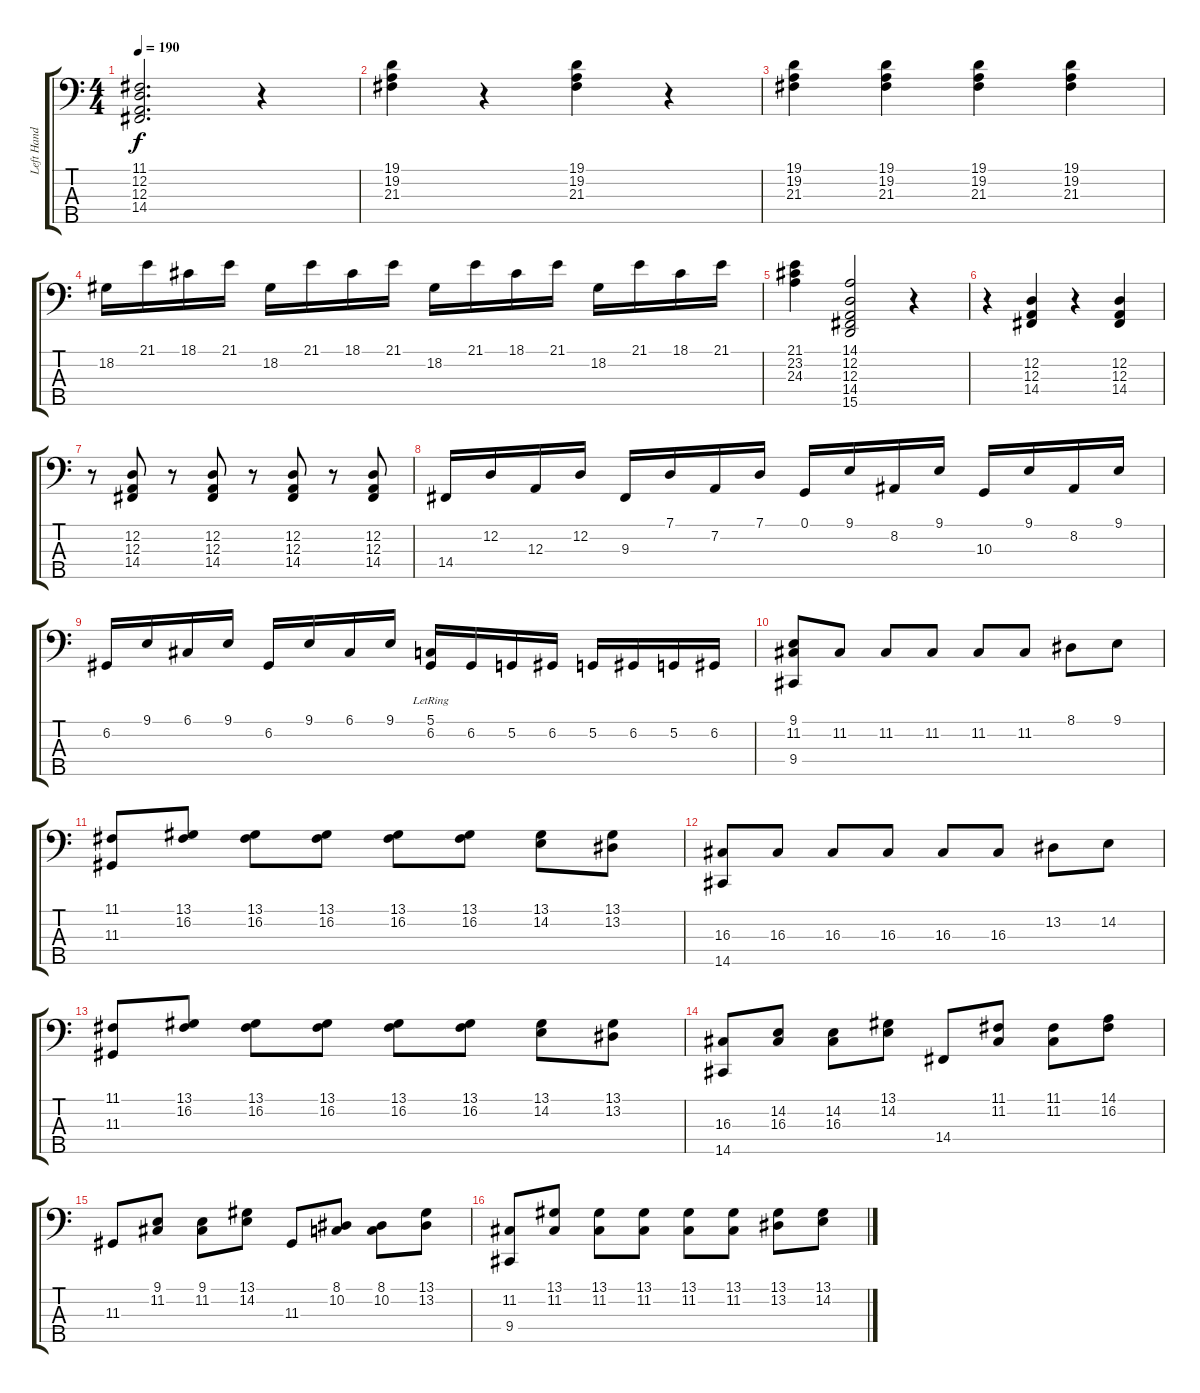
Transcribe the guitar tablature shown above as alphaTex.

\track ("Left Hand" "Left Hand") {instrument acousticgrandpiano}
\staff {score tabs}
\tuning (G2 D2 A1 E1 B0) {hide}
\ts (4 4)
\tempo 190
\clef f4
\ks c
(11.1 12.2 12.3 14.4).2{d dy f} r.4 |
(19.1 19.2 21.3).4 r.4 (19.1 19.2 21.3).4 r.4 |
(19.1 19.2 21.3).4 (19.1 19.2 21.3).4 (19.1 19.2 21.3).4 (19.1 19.2 21.3).4 |
18.2.16 21.1.16 18.1.16 21.1.16 18.2.16 21.1.16 18.1.16 21.1.16 18.2.16 21.1.16 18.1.16 21.1.16 18.2.16 21.1.16 18.1.16 21.1.16 |
(21.1 23.2 24.3).4 (14.1 12.2 12.3 14.4 15.5).2 r.4 |
r.4 (12.2 12.3 14.4).4 r.4 (12.2 12.3 14.4).4 |
r.8 (12.2 12.3 14.4).8 r.8 (12.2 12.3 14.4).8 r.8 (12.2 12.3 14.4).8 r.8 (12.2 12.3 14.4).8 |
14.4.16 12.2.16 12.3.16 12.2.16 9.3.16 7.1.16 7.2.16 7.1.16 0.1.16 9.1.16 8.2.16 9.1.16 10.3.16 9.1.16 8.2.16 9.1.16 |
6.2.16 9.1.16 6.1.16 9.1.16 6.2.16 9.1.16 6.1.16 9.1.16 (5.1{lr} 6.2).16 6.2.16 5.2.16 6.2.16 5.2.16 6.2.16 5.2.16 6.2.16 |
(9.1 11.2 9.4).8 11.2.8 11.2.8 11.2.8 11.2.8 11.2.8 8.1.8 9.1.8 |
(11.1 11.3).8 (13.1 16.2).8 (13.1 16.2).8 (13.1 16.2).8 (13.1 16.2).8 (13.1 16.2).8 (13.1 14.2).8 (13.1 13.2).8 |
(16.3 14.5).8 16.3.8 16.3.8 16.3.8 16.3.8 16.3.8 13.2.8 14.2.8 |
(11.1 11.3).8 (13.1 16.2).8 (13.1 16.2).8 (13.1 16.2).8 (13.1 16.2).8 (13.1 16.2).8 (13.1 14.2).8 (13.1 13.2).8 |
(16.3 14.5).8 (14.2 16.3).8 (14.2 16.3).8 (13.1 14.2).8 14.4.8 (11.1 11.2).8 (11.1 11.2).8 (14.1 16.2).8 |
11.3.8 (9.1 11.2).8 (9.1 11.2).8 (13.1 14.2).8 11.3.8 (8.1 10.2).8 (8.1 10.2).8 (13.1 13.2).8 |
(11.2 9.4).8 (13.1 11.2).8 (13.1 11.2).8 (13.1 11.2).8 (13.1 11.2).8 (13.1 11.2).8 (13.1 13.2).8 (13.1 14.2).8
